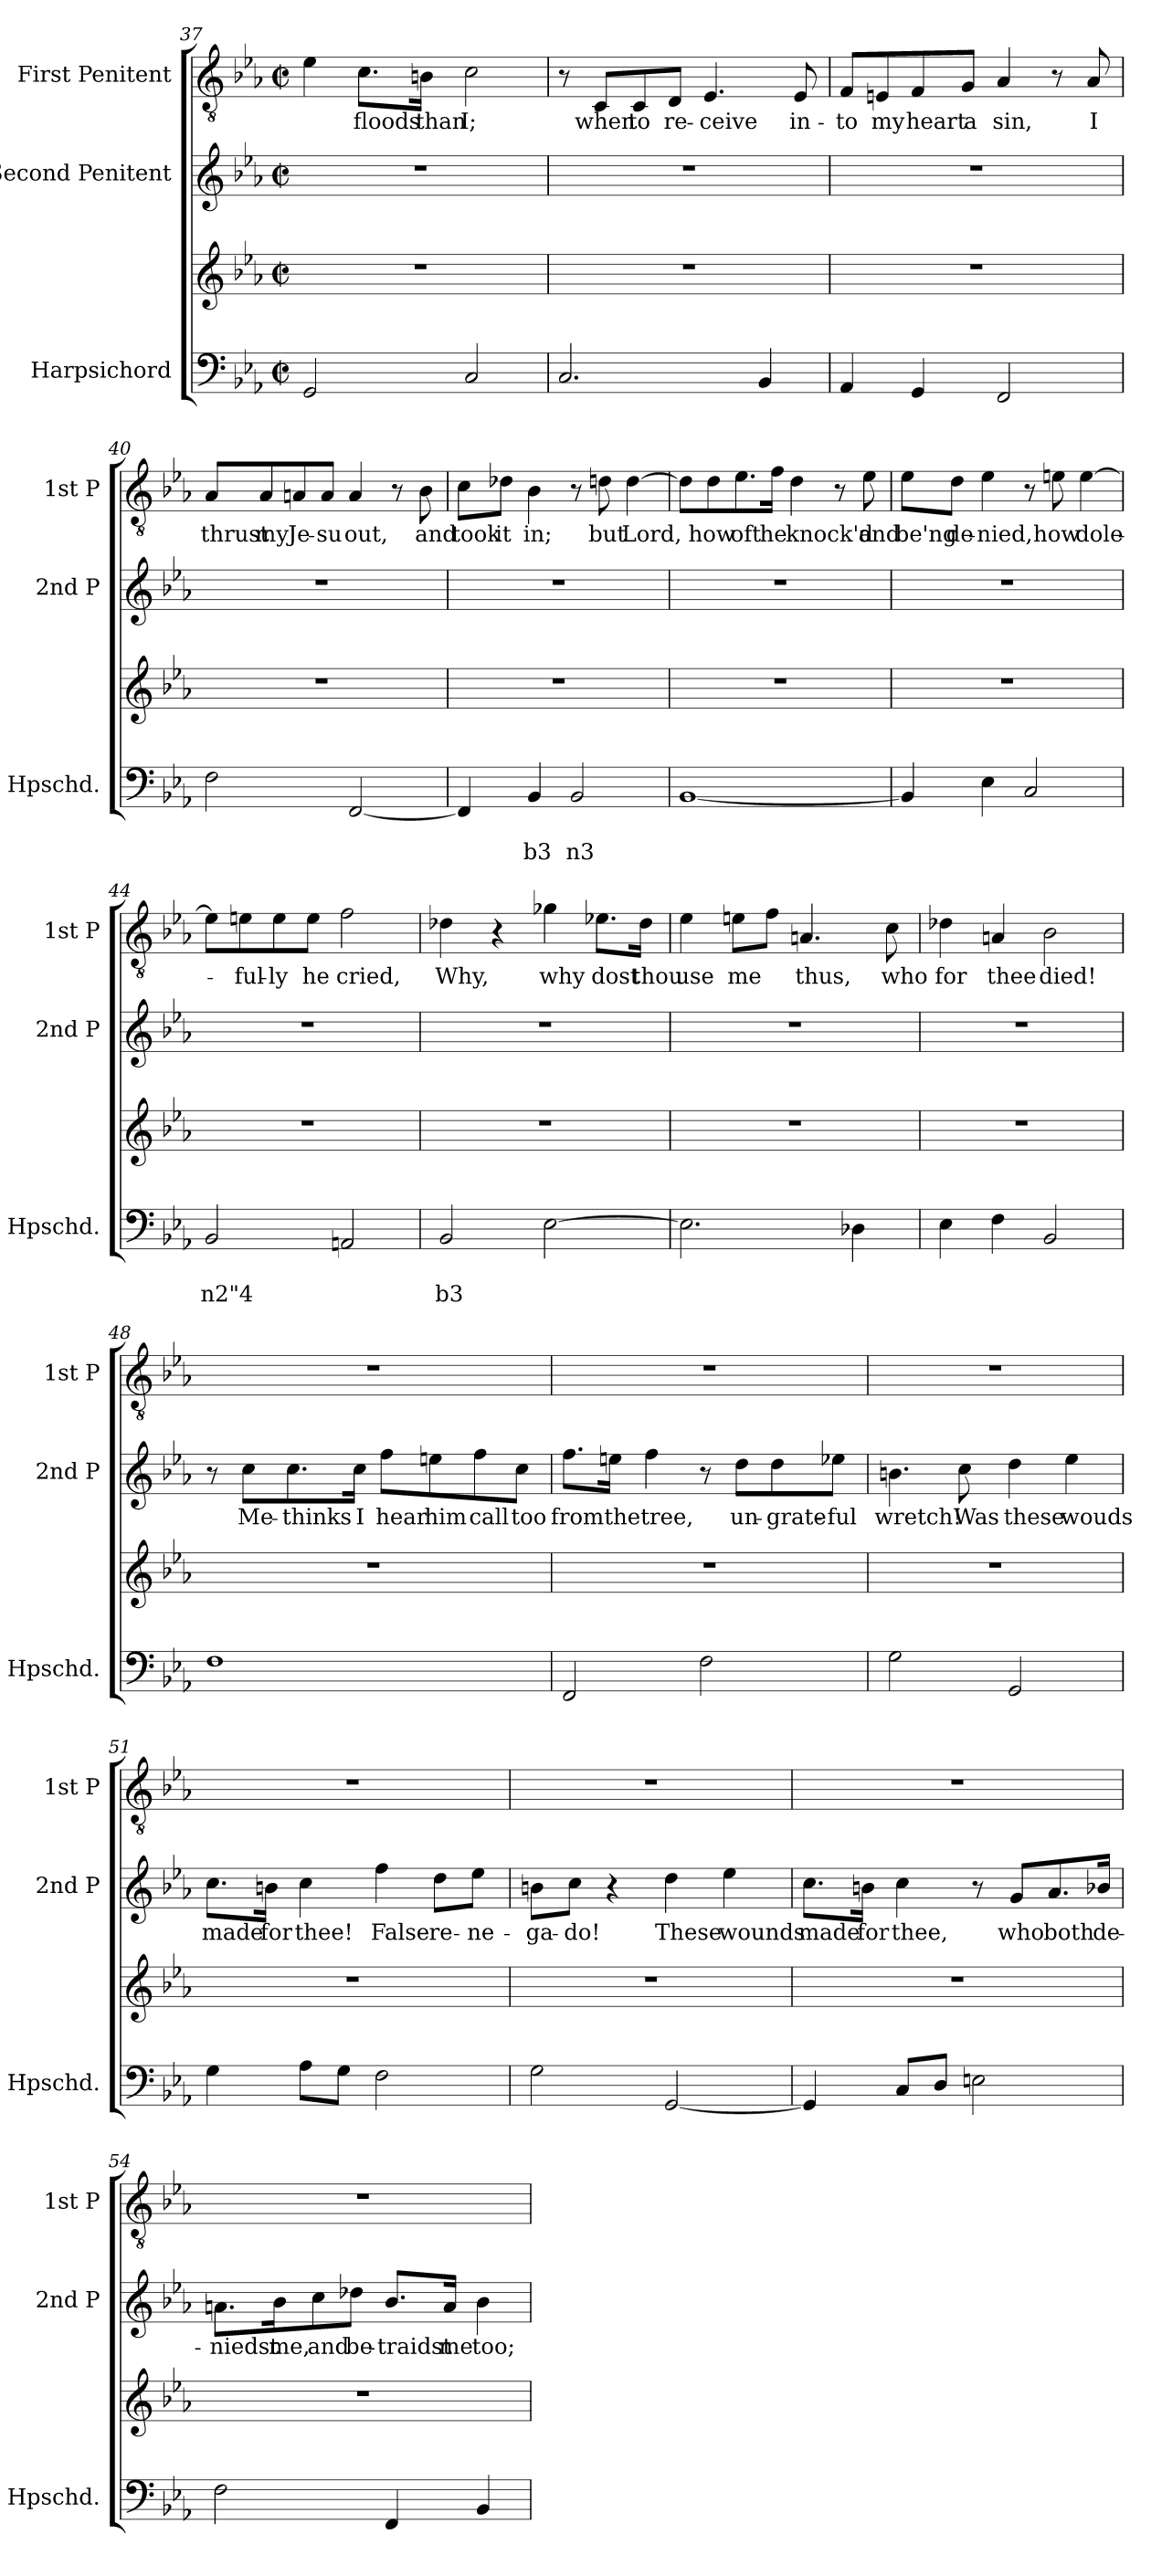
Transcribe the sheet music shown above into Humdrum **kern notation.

**kern	**text	**text	**kern	**kern	**text	**kern	**text
*part3	*part3	*part3	*part3	*part2	*part2	*part1	*part1
*staff4	*staff4	*staff4	*staff3	*staff2	*staff2	*staff1	*staff1
*I"Harpsichord	*	*	*	*I"Second Penitent	*	*I"First Penitent	*
*I'Hpschd.	*	*	*	*I'2nd P	*	*I'1st P	*
!!LO:LB:g=z
*clefF4	*	*	*clefG2	*clefG2	*	*clefGv2	*
*k[b-e-a-]	*	*	*k[b-e-a-]	*k[b-e-a-]	*	*k[b-e-a-]	*
*E-:	*	*	*E-:	*E-:	*	*E-:	*
*M2/2	*	*	*M2/2	*M2/2	*	*M2/2	*
*met(c|)	*	*	*met(c|)	*met(c|)	*	*met(c|)	*
=37	=37	=37	=37	=37	=37	=37	=37
2GG/	.	.	1r	1r	.	4e-\	.
!	!	!	!	!	!	!	!LO:LY:b
.	.	.	.	.	.	8.c\L	floods
!	!	!	!	!	!	!	!LO:LY:b
.	.	.	.	.	.	16Bn\Jk	than
!	!	!	!	!	!	!	!LO:LY:b
2C/	.	.	.	.	.	2c\	I;
=38	=38	=38	=38	=38	=38	=38	=38
2.C/	.	.	1r	1r	.	8r	.
!	!	!	!	!	!	!	!LO:LY:b
.	.	.	.	.	.	8C/L	when
!	!	!	!	!	!	!	!LO:LY:b
.	.	.	.	.	.	8C/	to
!	!	!	!	!	!	!	!LO:LY:b
.	.	.	.	.	.	8D/J	re-
!	!	!	!	!	!	!	!LO:LY:b
.	.	.	.	.	.	4.E-/	-ceive
4BB-/	.	.	.	.	.	.	.
!	!	!	!	!	!	!	!LO:LY:b
.	.	.	.	.	.	8E-/	in-
=39	=39	=39	=39	=39	=39	=39	=39
!	!	!	!	!	!	!	!LO:LY:b
4AA-/	.	.	1r	1r	.	8F/L	-to
!	!	!	!	!	!	!	!LO:LY:b
.	.	.	.	.	.	8En/	my
!	!	!	!	!	!	!	!LO:LY:b
4GG/	.	.	.	.	.	8F/	heart
!	!	!	!	!	!	!	!LO:LY:b
.	.	.	.	.	.	8G/J	a
!	!	!	!	!	!	!	!LO:LY:b
2FF/	.	.	.	.	.	4A-/	sin,
.	.	.	.	.	.	8r	.
!	!	!	!	!	!	!	!LO:LY:b
.	.	.	.	.	.	8A-/	I
=40	=40	=40	=40	=40	=40	=40	=40
!	!	!	!	!	!	!	!LO:LY:b
2F\	.	.	1r	1r	.	8A-/L	thrust
!	!	!	!	!	!	!	!LO:LY:b
.	.	.	.	.	.	8A-/	my
!	!	!	!	!	!	!	!LO:LY:b
.	.	.	.	.	.	8An/	Je-
!	!	!	!	!	!	!	!LO:LY:b
.	.	.	.	.	.	8A/J	-su
!	!	!	!	!	!	!	!LO:LY:b
[2FF/	.	.	.	.	.	4A/	out,
.	.	.	.	.	.	8r	.
!	!	!	!	!	!	!	!LO:LY:b
.	.	.	.	.	.	8B-\	and
!!LO:LB:g=z
=41	=41	=41	=41	=41	=41	=41	=41
!	!	!	!	!	!	!	!LO:LY:b
4FF/]	.	.	1r	1r	.	8c\L	took
!	!	!	!	!	!	!	!LO:LY:b
.	.	.	.	.	.	8d-X\J	it
!	!	!LO:LY:a	!	!	!	!	!LO:LY:b
4BB-/	.	b3	.	.	.	4B-\	in;
!	!	!LO:LY:a	!	!	!	!	!
2BB-/	.	n3	.	.	.	8r	.
!	!	!	!	!	!	!	!LO:LY:b
.	.	.	.	.	.	8dn\	but
!	!	!	!	!	!	!	!LO:LY:b
.	.	.	.	.	.	[4d\	Lord,
=42	=42	=42	=42	=42	=42	=42	=42
[1BB-	.	.	1r	1r	.	8d\L]	.
!	!	!	!	!	!	!	!LO:LY:b
.	.	.	.	.	.	8d\	how
!	!	!	!	!	!	!	!LO:LY:b
.	.	.	.	.	.	8.e-\	oft
!	!	!	!	!	!	!	!LO:LY:b
.	.	.	.	.	.	16f\Jk	he
!	!	!	!	!	!	!	!LO:LY:b
.	.	.	.	.	.	4d\	knock'd
.	.	.	.	.	.	8r	.
!	!	!	!	!	!	!	!LO:LY:b
.	.	.	.	.	.	8e-\	and
=43	=43	=43	=43	=43	=43	=43	=43
!	!	!	!	!	!	!	!LO:LY:b
4BB-/]	.	.	1r	1r	.	8e-\L	be'ng
!	!	!	!	!	!	!	!LO:LY:b
.	.	.	.	.	.	8d\J	de-
!	!	!	!	!	!	!	!LO:LY:b
4E-\	.	.	.	.	.	4e-\	-nied,
2C/	.	.	.	.	.	8r	.
!	!	!	!	!	!	!	!LO:LY:b
.	.	.	.	.	.	8en\	how
!	!	!	!	!	!	!	!LO:LY:b
.	.	.	.	.	.	[4e\	dole-
=44	=44	=44	=44	=44	=44	=44	=44
!	!	!LO:LY:a	!	!	!	!	!
2BB-/	.	n2"4	1r	1r	.	8e\L]	.
!	!	!	!	!	!	!	!LO:LY:b
.	.	.	.	.	.	8en\	-ful-
!	!	!	!	!	!	!	!LO:LY:b
.	.	.	.	.	.	8e\	-ly
!	!	!	!	!	!	!	!LO:LY:b
.	.	.	.	.	.	8e\J	he
!	!	!	!	!	!	!	!LO:LY:b
2AAn/	.	.	.	.	.	2f\	cried,
!!LO:PB:g=z
=45	=45	=45	=45	=45	=45	=45	=45
!	!	!LO:LY:a	!	!	!	!	!LO:LY:b
2BB-/	.	b3	1r	1r	.	4d-X\	Why,
.	.	.	.	.	.	4r	.
!	!	!	!	!	!	!	!LO:LY:b
[2E-\	.	.	.	.	.	4g-X\	why
!	!	!	!	!	!	!	!LO:LY:b
.	.	.	.	.	.	8.e-X\L	dost
!	!	!	!	!	!	!	!LO:LY:b
.	.	.	.	.	.	16d-\Jk	thou
=46	=46	=46	=46	=46	=46	=46	=46
!	!	!	!	!	!	!	!LO:LY:b
2.E-\]	.	.	1r	1r	.	4e-\	use
!	!	!	!	!	!	!	!LO:LY:b
.	.	.	.	.	.	8en\L	me
.	.	.	.	.	.	8f\J	.
!	!	!	!	!	!	!	!LO:LY:b
.	.	.	.	.	.	4.An/	thus,
4D-X\	.	.	.	.	.	.	.
!	!	!	!	!	!	!	!LO:LY:b
.	.	.	.	.	.	8c\	who
=47	=47	=47	=47	=47	=47	=47	=47
!	!	!	!	!	!	!	!LO:LY:b
4E-\	.	.	1r	1r	.	4d-X\	for
!	!	!	!	!	!	!	!LO:LY:b
4F\	.	.	.	.	.	4An/	thee
!	!	!	!	!	!	!	!LO:LY:b
2BB-/	.	.	.	.	.	2B-\	died!
=48	=48	=48	=48	=48	=48	=48	=48
1F	.	.	1r	8r	.	1r	.
!	!	!	!	!	!LO:LY:b	!	!
.	.	.	.	8cc\L	Me-	.	.
!	!	!	!	!	!LO:LY:b	!	!
.	.	.	.	8.cc\	-thinks	.	.
!	!	!	!	!	!LO:LY:b	!	!
.	.	.	.	16cc\Jk	I	.	.
!	!	!	!	!	!LO:LY:b	!	!
.	.	.	.	8ff\L	hear	.	.
!	!	!	!	!	!LO:LY:b	!	!
.	.	.	.	8een\	him	.	.
!	!	!	!	!	!LO:LY:b	!	!
.	.	.	.	8ff\	call	.	.
!	!	!	!	!	!LO:LY:b	!	!
.	.	.	.	8cc\J	too	.	.
!!LO:LB:g=z
=49	=49	=49	=49	=49	=49	=49	=49
!	!	!	!	!	!LO:LY:b	!	!
2FF/	.	.	1r	8.ff\L	from	1r	.
!	!	!	!	!	!LO:LY:b	!	!
.	.	.	.	16een\Jk	the	.	.
!	!	!	!	!	!LO:LY:b	!	!
.	.	.	.	4ff\	tree,	.	.
2F\	.	.	.	8r	.	.	.
!	!	!	!	!	!LO:LY:b	!	!
.	.	.	.	8dd\L	un-	.	.
!	!	!	!	!	!LO:LY:b	!	!
.	.	.	.	8dd\	-grate-	.	.
!	!	!	!	!	!LO:LY:b	!	!
.	.	.	.	8ee-X\J	-ful	.	.
=50	=50	=50	=50	=50	=50	=50	=50
!	!	!	!	!	!LO:LY:b	!	!
2G\	.	.	1r	4.bn\	wretch!	1r	.
!	!	!	!	!	!LO:LY:b	!	!
.	.	.	.	8cc\	Was	.	.
!	!	!	!	!	!LO:LY:b	!	!
2GG/	.	.	.	4dd\	these	.	.
!	!	!	!	!	!LO:LY:b	!	!
.	.	.	.	4ee-\	wouds	.	.
=51	=51	=51	=51	=51	=51	=51	=51
!	!	!	!	!	!LO:LY:b	!	!
4G\	.	.	1r	8.cc\L	made	1r	.
!	!	!	!	!	!LO:LY:b	!	!
.	.	.	.	16bn\Jk	for	.	.
!	!	!	!	!	!LO:LY:b	!	!
8A-\L	.	.	.	4cc\	thee!	.	.
8G\J	.	.	.	.	.	.	.
!	!	!	!	!	!LO:LY:b	!	!
2F\	.	.	.	4ff\	False	.	.
!	!	!	!	!	!LO:LY:b	!	!
.	.	.	.	8dd\L	re-	.	.
!	!	!	!	!	!LO:LY:b	!	!
.	.	.	.	8ee-\J	-ne-	.	.
=52	=52	=52	=52	=52	=52	=52	=52
!	!	!	!	!	!LO:LY:b	!	!
2G\	.	.	1r	8bn\L	-ga-	1r	.
!	!	!	!	!	!LO:LY:b	!	!
.	.	.	.	8cc\J	-do!	.	.
.	.	.	.	4r	.	.	.
!	!	!	!	!	!LO:LY:b	!	!
[2GG/	.	.	.	4dd\	These	.	.
!	!	!	!	!	!LO:LY:b	!	!
.	.	.	.	4ee-\	wounds	.	.
!!LO:LB:g=z
=53	=53	=53	=53	=53	=53	=53	=53
!	!	!	!	!	!LO:LY:b	!	!
4GG/]	.	.	1r	8.cc\L	made	1r	.
!	!	!	!	!	!LO:LY:b	!	!
.	.	.	.	16bn\Jk	for	.	.
!	!	!	!	!	!LO:LY:b	!	!
8C/L	.	.	.	4cc\	thee,	.	.
8D/J	.	.	.	.	.	.	.
2En\	.	.	.	8r	.	.	.
!	!	!	!	!	!LO:LY:b	!	!
.	.	.	.	8g/L	who	.	.
!	!	!	!	!	!LO:LY:b	!	!
.	.	.	.	8.a-/	both	.	.
!	!	!	!	!	!LO:LY:b	!	!
.	.	.	.	16b-X/Jk	de-	.	.
=54	=54	=54	=54	=54	=54	=54	=54
!	!	!	!	!	!LO:LY:b	!	!
2F\	.	.	1r	8.an\L	-niedst	1r	.
!	!	!	!	!	!LO:LY:b	!	!
.	.	.	.	16b-\k	me,	.	.
!	!	!	!	!	!LO:LY:b	!	!
.	.	.	.	8cc\	and	.	.
!	!	!	!	!	!LO:LY:b	!	!
.	.	.	.	8dd-X\J	be-	.	.
!	!	!	!	!	!LO:LY:b	!	!
4FF/	.	.	.	8.b-/L	-traidst	.	.
!	!	!	!	!	!LO:LY:b	!	!
.	.	.	.	16a/Jk	me	.	.
!	!	!	!	!	!LO:LY:b	!	!
4BB-/	.	.	.	4b-\	too;	.	.
=	=	=	=	=	=	=	=
*-	*-	*-	*-	*-	*-	*-	*-
